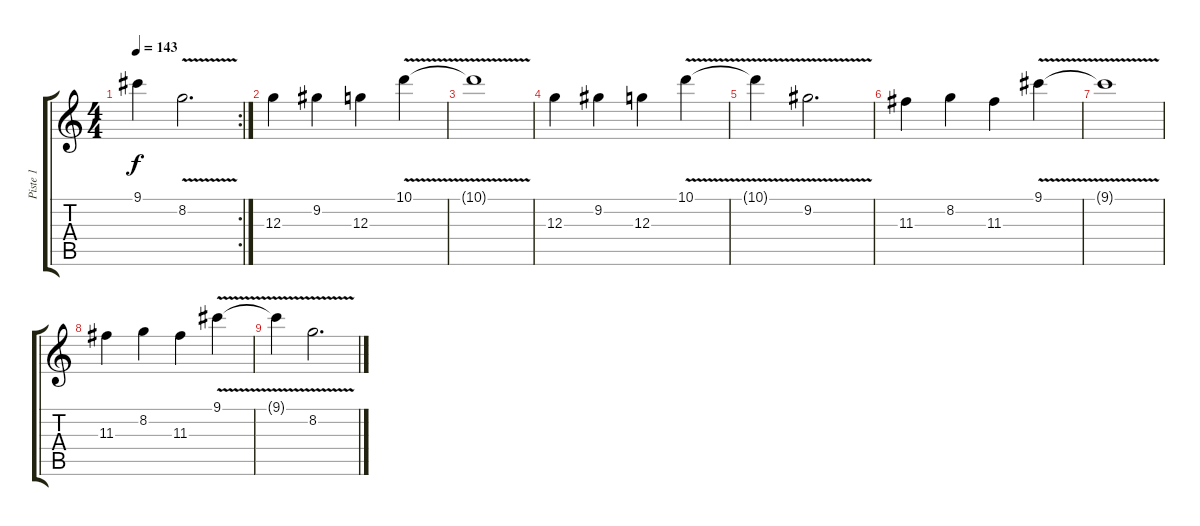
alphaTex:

\track ("Piste 1" "Piste 1") {instrument electricguitarjazz}
\staff {score tabs}
\tuning (E4 B3 G3 D3 A2 E2) {hide}
\rc 2
\ts (4 4)
\tempo 143
\clef g2
\ks c
9.1{t}.4{dy f} 8.2{v}.2{d} |
12.3.4 9.2.4 12.3.4 10.1{v}.4 |
10.1{t}.1 |
12.3.4 9.2.4 12.3.4 10.1{v}.4 |
10.1{t}.4 9.2{v}.2{d} |
11.3.4 8.2.4 11.3.4 9.1{v}.4 |
9.1{t}.1 |
11.3.4 8.2.4 11.3.4 9.1{v}.4 |
9.1{t}.4 8.2{v}.2{d}
